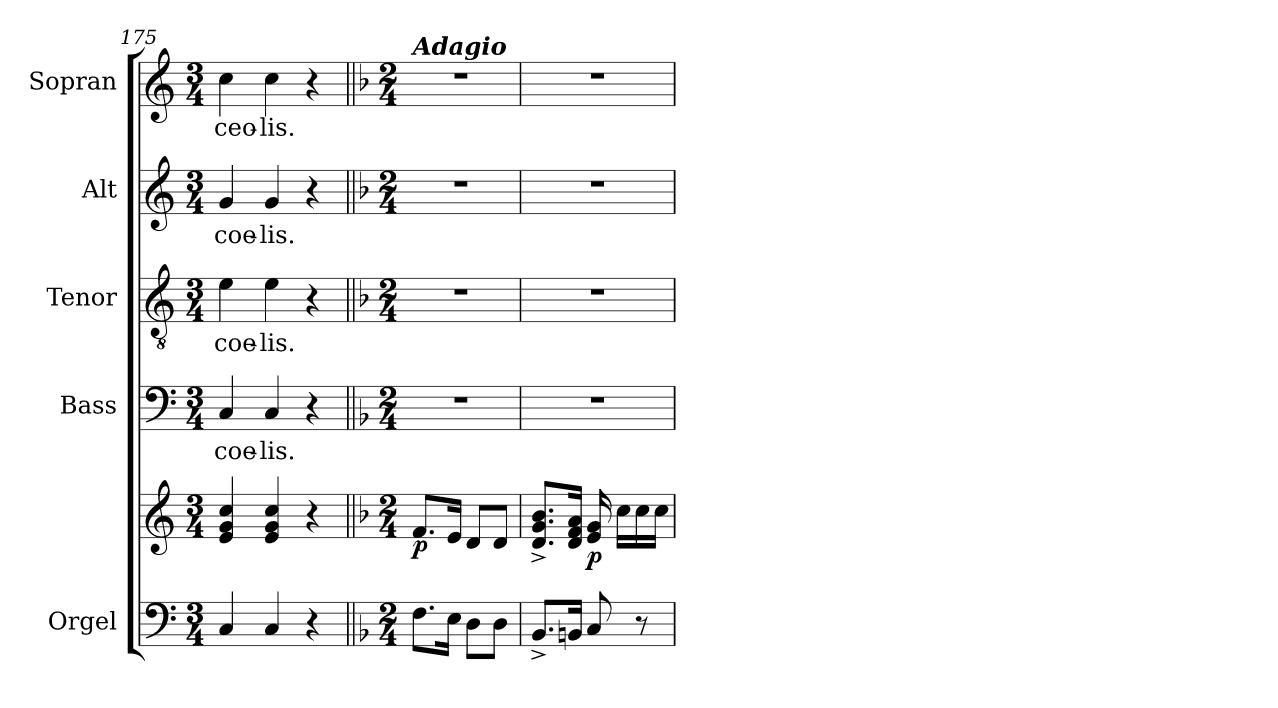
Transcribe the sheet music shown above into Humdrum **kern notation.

**kern	**kern	**dynam	**kern	**text	**kern	**text	**kern	**text	**kern	**text
*part5	*part5	*part5	*part4	*part4	*part3	*part3	*part2	*part2	*part1	*part1
*staff6	*staff5	*staff5/6	*staff4	*staff4	*staff3	*staff3	*staff2	*staff2	*staff1	*staff1
*I"Orgel	*	*	*I"Bass	*	*I"Tenor	*	*I"Alt	*	*I"Sopran	*
*I'Org.	*	*	*I'B.	*	*I'T.	*	*I'A.	*	*I'S.	*
*clefF4	*clefG2	*	*clefF4	*	*clefGv2	*	*clefG2	*	*clefG2	*
*k[]	*k[]	*	*k[]	*	*k[]	*	*k[]	*	*k[]	*
*C:	*C:	*	*C:	*	*C:	*	*C:	*	*C:	*
*M3/4	*M3/4	*	*M3/4	*	*M3/4	*	*M3/4	*	*M3/4	*
=175	=175	=175	=175	=175	=175	=175	=175	=175	=175	=175
!	!	!	!	!LO:LY:b	!	!LO:LY:b	!	!LO:LY:b	!	!LO:LY:b
4C/	4e/ 4g/ 4cc/	.	4C/	coe-	4e\	coe-	4g/	coe-	4cc\	ceo-
!	!	!	!	!LO:LY:b	!	!LO:LY:b	!	!LO:LY:b	!	!LO:LY:b
4C/	4e/ 4g/ 4cc/	.	4C/	-lis.	4e\	-lis.	4g/	-lis.	4cc\	-lis.
4r	4r	.	4r	.	4r	.	4r	.	4r	.
!!LO:LB:g=z
=176||	=176||	=176||	=176||	=176||	=176||	=176||	=176||	=176||	=176||	=176||
*k[b-]	*k[b-]	*	*k[b-]	*	*k[b-]	*	*k[b-]	*	*k[b-]	*
*F:	*F:	*	*F:	*	*F:	*	*F:	*	*F:	*
*M2/4	*M2/4	*	*M2/4	*	*M2/4	*	*M2/4	*	*M2/4	*
!	!	!	!	!	!	!	!	!	!LO:TX:a:Bi:t=Adagio	!
!	!	!LO:DY:b	!	!	!	!	!	!	!	!
8.F\L	8.f/L	p	2r	.	2r	.	2r	.	2r	.
16E\Jk	16e/Jk	.	.	.	.	.	.	.	.	.
8D\L	8d/L	.	.	.	.	.	.	.	.	.
8D\J	8d/J	.	.	.	.	.	.	.	.	.
=177	=177	=177	=177	=177	=177	=177	=177	=177	=177	=177
8.BB-^</L	8.d/^< 8.g/^< 8.b-/^<L	.	2r	.	2r	.	2r	.	2r	.
16BBn/Jk	16d/ 16f/ 16a/Jk	.	.	.	.	.	.	.	.	.
!	!	!LO:DY:b	!	!	!	!	!	!	!	!
8C/	16e/ 16g/	p	.	.	.	.	.	.	.	.
.	16cc\LL	.	.	.	.	.	.	.	.	.
8r	16cc\	.	.	.	.	.	.	.	.	.
.	16cc\JJ	.	.	.	.	.	.	.	.	.
=	=	=	=	=	=	=	=	=	=	=
*-	*-	*-	*-	*-	*-	*-	*-	*-	*-	*-
